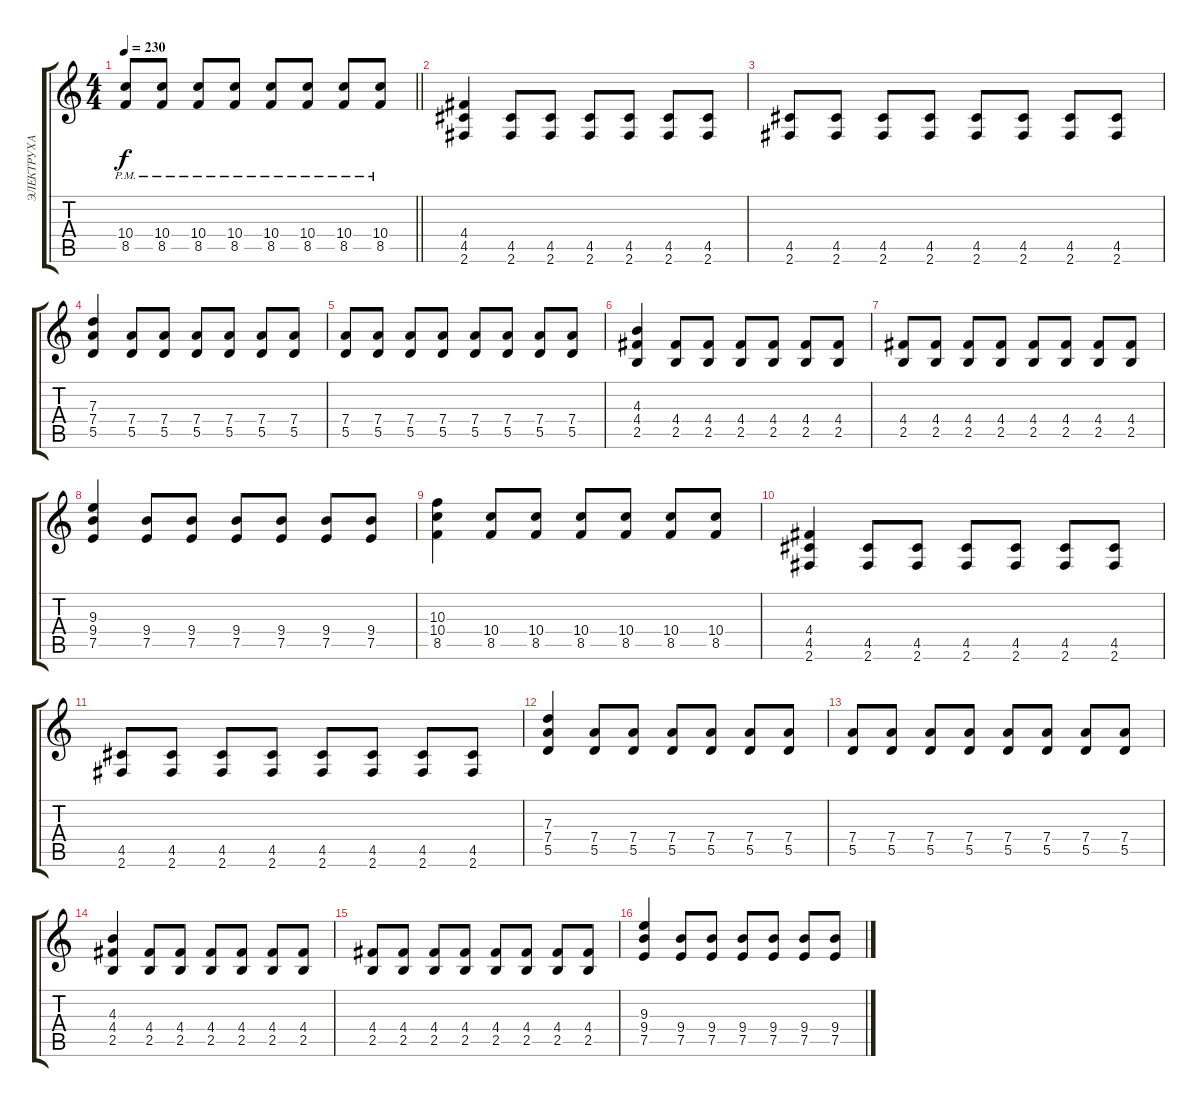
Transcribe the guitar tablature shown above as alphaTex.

\track ("ЭЛЕКТРУХА" "ЭЛЕКТРУХА") {instrument overdrivenguitar}
\staff {score tabs}
\tuning (E4 B3 G3 D3 A2 E2) {hide}
\ts (4 4)
\tempo 230
\clef g2
\barLineRight lightlight
\ks c
(10.4{pm} 8.5{pm}).8{dy f} (10.4{pm} 8.5{pm}).8 (10.4{pm} 8.5{pm}).8 (10.4{pm} 8.5{pm}).8 (10.4{pm} 8.5{pm}).8 (10.4{pm} 8.5{pm}).8 (10.4{pm} 8.5{pm}).8 (10.4{pm} 8.5{pm}).8 |
(4.4 4.5 2.6).4 (4.5 2.6).8 (4.5 2.6).8 (4.5 2.6).8 (4.5 2.6).8 (4.5 2.6).8 (4.5 2.6).8 |
(4.5 2.6).8 (4.5 2.6).8 (4.5 2.6).8 (4.5 2.6).8 (4.5 2.6).8 (4.5 2.6).8 (4.5 2.6).8 (4.5 2.6).8 |
(7.3 7.4 5.5).4 (7.4 5.5).8 (7.4 5.5).8 (7.4 5.5).8 (7.4 5.5).8 (7.4 5.5).8 (7.4 5.5).8 |
(7.4 5.5).8 (7.4 5.5).8 (7.4 5.5).8 (7.4 5.5).8 (7.4 5.5).8 (7.4 5.5).8 (7.4 5.5).8 (7.4 5.5).8 |
(4.3 4.4 2.5).4 (4.4 2.5).8 (4.4 2.5).8 (4.4 2.5).8 (4.4 2.5).8 (4.4 2.5).8 (4.4 2.5).8 |
(4.4 2.5).8 (4.4 2.5).8 (4.4 2.5).8 (4.4 2.5).8 (4.4 2.5).8 (4.4 2.5).8 (4.4 2.5).8 (4.4 2.5).8 |
(9.3 9.4 7.5).4 (9.4 7.5).8 (9.4 7.5).8 (9.4 7.5).8 (9.4 7.5).8 (9.4 7.5).8 (9.4 7.5).8 |
(10.3 10.4 8.5).4 (10.4 8.5).8 (10.4 8.5).8 (10.4 8.5).8 (10.4 8.5).8 (10.4 8.5).8 (10.4 8.5).8 |
(4.4 4.5 2.6).4 (4.5 2.6).8 (4.5 2.6).8 (4.5 2.6).8 (4.5 2.6).8 (4.5 2.6).8 (4.5 2.6).8 |
(4.5 2.6).8 (4.5 2.6).8 (4.5 2.6).8 (4.5 2.6).8 (4.5 2.6).8 (4.5 2.6).8 (4.5 2.6).8 (4.5 2.6).8 |
(7.3 7.4 5.5).4 (7.4 5.5).8 (7.4 5.5).8 (7.4 5.5).8 (7.4 5.5).8 (7.4 5.5).8 (7.4 5.5).8 |
(7.4 5.5).8 (7.4 5.5).8 (7.4 5.5).8 (7.4 5.5).8 (7.4 5.5).8 (7.4 5.5).8 (7.4 5.5).8 (7.4 5.5).8 |
(4.3 4.4 2.5).4 (4.4 2.5).8 (4.4 2.5).8 (4.4 2.5).8 (4.4 2.5).8 (4.4 2.5).8 (4.4 2.5).8 |
(4.4 2.5).8 (4.4 2.5).8 (4.4 2.5).8 (4.4 2.5).8 (4.4 2.5).8 (4.4 2.5).8 (4.4 2.5).8 (4.4 2.5).8 |
(9.3 9.4 7.5).4 (9.4 7.5).8 (9.4 7.5).8 (9.4 7.5).8 (9.4 7.5).8 (9.4 7.5).8 (9.4 7.5).8
